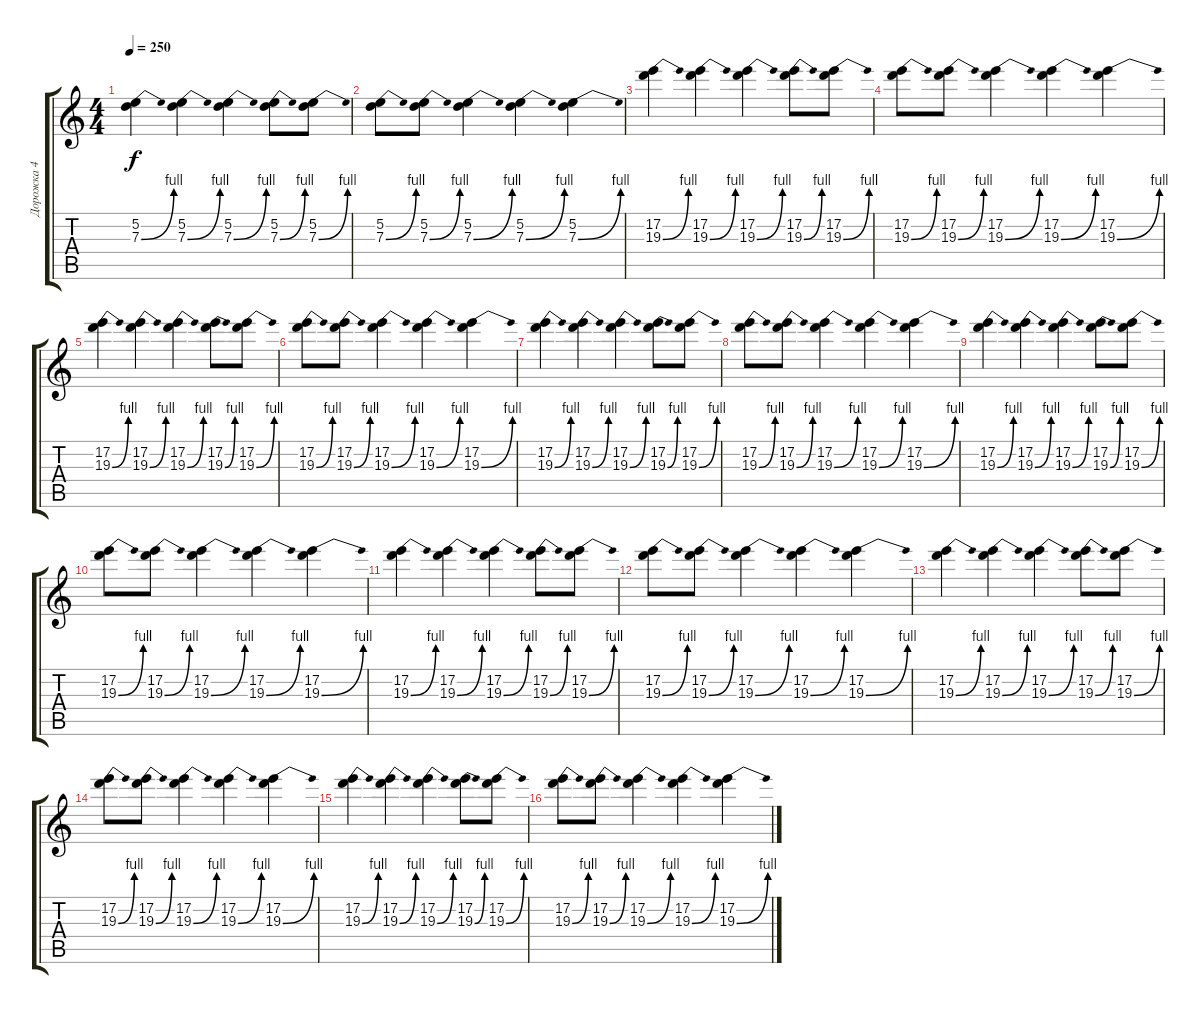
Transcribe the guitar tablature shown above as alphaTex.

\track ("Дорожка 4" "Дорожка 4") {mute instrument electricguitarclean}
\staff {score tabs}
\tuning (E4 B3 G3 D3 A2 E2) {hide}
\ts (4 4)
\tempo 250
\clef g2
\ks c
(5.2 7.3{be (bend 0 0 60 4)}).4{dy f instrument overdrivenguitar} (5.2 7.3{be (bend 0 0 60 4)}).4 (5.2 7.3{be (bend 0 0 60 4)}).4 (5.2 7.3{be (bend 0 0 60 4)}).8 (5.2 7.3{be (bend 0 0 60 4)}).8 |
(5.2 7.3{be (bend 0 0 60 4)}).8 (5.2 7.3{be (bend 0 0 60 4)}).8 (5.2 7.3{be (bend 0 0 60 4)}).4 (5.2 7.3{be (bend 0 0 60 4)}).4 (5.2 7.3{be (bend 0 0 60 4)}).4 |
(17.2 19.3{be (bend 0 0 60 4)}).4{instrument overdrivenguitar} (17.2 19.3{be (bend 0 0 60 4)}).4 (17.2 19.3{be (bend 0 0 60 4)}).4 (17.2 19.3{be (bend 0 0 60 4)}).8 (17.2 19.3{be (bend 0 0 60 4)}).8 |
(17.2 19.3{be (bend 0 0 60 4)}).8 (17.2 19.3{be (bend 0 0 60 4)}).8 (17.2 19.3{be (bend 0 0 60 4)}).4 (17.2 19.3{be (bend 0 0 60 4)}).4 (17.2 19.3{be (bend 0 0 60 4)}).4 |
(17.2 19.3{be (bend 0 0 60 4)}).4{instrument overdrivenguitar} (17.2 19.3{be (bend 0 0 60 4)}).4 (17.2 19.3{be (bend 0 0 60 4)}).4 (17.2 19.3{be (bend 0 0 60 4)}).8 (17.2 19.3{be (bend 0 0 60 4)}).8 |
(17.2 19.3{be (bend 0 0 60 4)}).8 (17.2 19.3{be (bend 0 0 60 4)}).8 (17.2 19.3{be (bend 0 0 60 4)}).4 (17.2 19.3{be (bend 0 0 60 4)}).4 (17.2 19.3{be (bend 0 0 60 4)}).4 |
(17.2 19.3{be (bend 0 0 60 4)}).4{instrument overdrivenguitar} (17.2 19.3{be (bend 0 0 60 4)}).4 (17.2 19.3{be (bend 0 0 60 4)}).4 (17.2 19.3{be (bend 0 0 60 4)}).8 (17.2 19.3{be (bend 0 0 60 4)}).8 |
(17.2 19.3{be (bend 0 0 60 4)}).8 (17.2 19.3{be (bend 0 0 60 4)}).8 (17.2 19.3{be (bend 0 0 60 4)}).4 (17.2 19.3{be (bend 0 0 60 4)}).4 (17.2 19.3{be (bend 0 0 60 4)}).4 |
(17.2 19.3{be (bend 0 0 60 4)}).4{instrument overdrivenguitar} (17.2 19.3{be (bend 0 0 60 4)}).4 (17.2 19.3{be (bend 0 0 60 4)}).4 (17.2 19.3{be (bend 0 0 60 4)}).8 (17.2 19.3{be (bend 0 0 60 4)}).8 |
(17.2 19.3{be (bend 0 0 60 4)}).8 (17.2 19.3{be (bend 0 0 60 4)}).8 (17.2 19.3{be (bend 0 0 60 4)}).4 (17.2 19.3{be (bend 0 0 60 4)}).4 (17.2 19.3{be (bend 0 0 60 4)}).4 |
(17.2 19.3{be (bend 0 0 60 4)}).4{instrument overdrivenguitar} (17.2 19.3{be (bend 0 0 60 4)}).4 (17.2 19.3{be (bend 0 0 60 4)}).4 (17.2 19.3{be (bend 0 0 60 4)}).8 (17.2 19.3{be (bend 0 0 60 4)}).8 |
(17.2 19.3{be (bend 0 0 60 4)}).8 (17.2 19.3{be (bend 0 0 60 4)}).8 (17.2 19.3{be (bend 0 0 60 4)}).4 (17.2 19.3{be (bend 0 0 60 4)}).4 (17.2 19.3{be (bend 0 0 60 4)}).4 |
(17.2 19.3{be (bend 0 0 60 4)}).4{instrument overdrivenguitar} (17.2 19.3{be (bend 0 0 60 4)}).4 (17.2 19.3{be (bend 0 0 60 4)}).4 (17.2 19.3{be (bend 0 0 60 4)}).8 (17.2 19.3{be (bend 0 0 60 4)}).8 |
(17.2 19.3{be (bend 0 0 60 4)}).8 (17.2 19.3{be (bend 0 0 60 4)}).8 (17.2 19.3{be (bend 0 0 60 4)}).4 (17.2 19.3{be (bend 0 0 60 4)}).4 (17.2 19.3{be (bend 0 0 60 4)}).4 |
(17.2 19.3{be (bend 0 0 60 4)}).4{instrument overdrivenguitar} (17.2 19.3{be (bend 0 0 60 4)}).4 (17.2 19.3{be (bend 0 0 60 4)}).4 (17.2 19.3{be (bend 0 0 60 4)}).8 (17.2 19.3{be (bend 0 0 60 4)}).8 |
(17.2 19.3{be (bend 0 0 60 4)}).8 (17.2 19.3{be (bend 0 0 60 4)}).8 (17.2 19.3{be (bend 0 0 60 4)}).4 (17.2 19.3{be (bend 0 0 60 4)}).4 (17.2 19.3{be (bend 0 0 60 4)}).4
